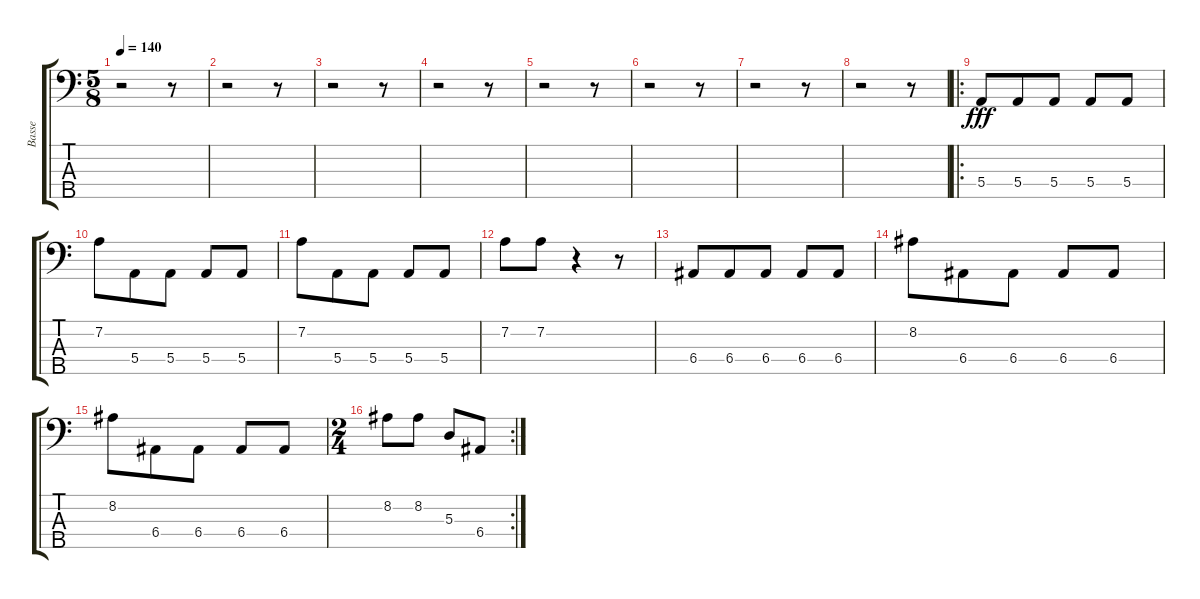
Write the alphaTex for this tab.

\track ("Basse" "Basse") {instrument electricbasspick}
\staff {score tabs}
\tuning (G2 D2 A1 E1 B0) {hide}
\ts (5 8)
\tempo 140
\clef f4
\ks c
r.2{dy fff} r.8 |
r.2 r.8 |
r.2 r.8 |
r.2 r.8 |
r.2 r.8 |
r.2 r.8 |
r.2 r.8 |
r.2 r.8 |
\ro
5.4.8 5.4.8 5.4.8 5.4.8 5.4.8 |
7.2.8 5.4.8 5.4.8 5.4.8 5.4.8 |
7.2.8 5.4.8 5.4.8 5.4.8 5.4.8 |
7.2.8 7.2.8 r.4 r.8 |
6.4.8 6.4.8 6.4.8 6.4.8 6.4.8 |
8.2.8 6.4.8 6.4.8 6.4.8 6.4.8 |
8.2.8 6.4.8 6.4.8 6.4.8 6.4.8 |
\rc 2
\ts (2 4)
8.2.8 8.2.8 5.3.8 6.4.8
